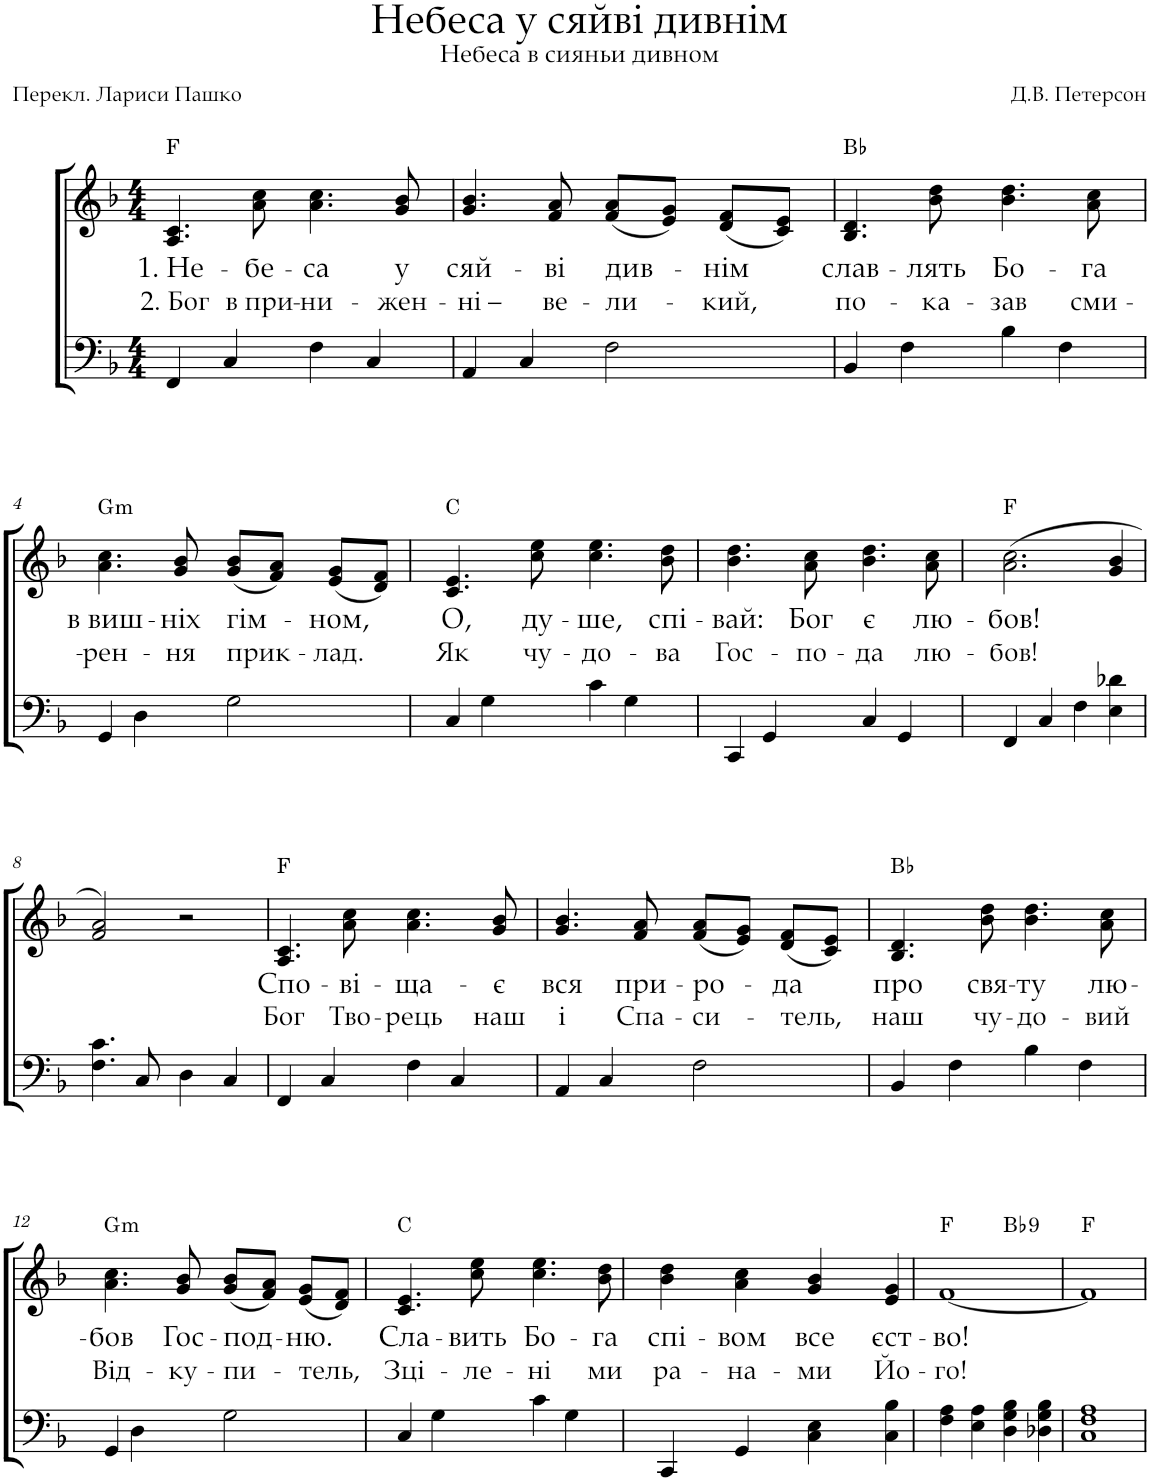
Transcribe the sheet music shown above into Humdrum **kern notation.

**kern	**kern	**text	**text	**harte
*part2	*part1	*part1	*part1	*part1
*staff2	*staff1	*staff1	*staff1	*
*I"Choir	*I"Choir	*	*	*
*I'Ch	*I'Ch	*	*	*
*clefF4	*clefG2	*	*	*
*k[b-]	*k[b-]	*	*	*
*M4/4	*M4/4	*	*	*
=1	=1	=1	=1	=1
!	!	!LO:LY:b	!LO:LY:b	!
4FF/	4.A/ 4.c/	1. Не-	2. Бог	F:maj
4C/	.	.	.	.
!	!	!LO:LY:b	!LO:LY:b	!
.	8a\ 8cc\	-бе-	в при-	.
!	!	!LO:LY:b	!LO:LY:b	!
4F\	4.a\ 4.cc\	-са	-ни-	.
4C/	.	.	.	.
!	!	!LO:LY:b	!LO:LY:b	!
.	8g/ 8b-/	у	-жен-	.
=2	=2	=2	=2	=2
!	!	!LO:LY:b	!LO:LY:b	!
4AA/	4.g/ 4.b-/	сяй-	-ні –	.
4C/	.	.	.	.
!	!	!LO:LY:b	!LO:LY:b	!
.	8f/ 8a/	-ві	ве-	.
!	!	!LO:LY:b	!LO:LY:b	!
2F\	(8f/ 8a/L	див-	-ли-	.
.	8e/ 8g/J)	.	.	.
!	!	!LO:LY:b	!LO:LY:b	!
.	(8d/ 8f/L	-нім	-кий,	.
.	8c/ 8e/J)	.	.	.
=3	=3	=3	=3	=3
!	!	!LO:LY:b	!LO:LY:b	!
4BB-/	4.B-/ 4.d/	слав-	по-	Bb:maj
4F\	.	.	.	.
!	!	!LO:LY:b	!LO:LY:b	!
.	8b-\ 8dd\	-лять	-ка-	.
!	!	!LO:LY:b	!LO:LY:b	!
4B-\	4.b-\ 4.dd\	Бо-	-зав	.
4F\	.	.	.	.
!	!	!LO:LY:b	!LO:LY:b	!
.	8a\ 8cc\	-га	сми-	.
!!LO:LB:g=z
=4	=4	=4	=4	=4
!	!	!LO:LY:b	!LO:LY:b	!LO:H:kt=m
4GG/	4.a\ 4.cc\	в виш-	-рен-	G:min
4D\	.	.	.	.
!	!	!LO:LY:b	!LO:LY:b	!
.	8g/ 8b-/	-ніх	-ня	.
!	!	!LO:LY:b	!LO:LY:b	!
2G\	(8g/ 8b-/L	гім-	прик-	.
.	8f/ 8a/J)	.	.	.
!	!	!LO:LY:b	!LO:LY:b	!
.	(8e/ 8g/L	-ном,	-лад.	.
.	8d/ 8f/J)	.	.	.
=5	=5	=5	=5	=5
!	!	!LO:LY:b	!LO:LY:b	!
4C/	4.c/ 4.e/	О,	Як	C:maj
4G\	.	.	.	.
!	!	!LO:LY:b	!LO:LY:b	!
.	8cc\ 8ee\	ду-	чу-	.
!	!	!LO:LY:b	!LO:LY:b	!
4c\	4.cc\ 4.ee\	-ше,	-до-	.
4G\	.	.	.	.
!	!	!LO:LY:b	!LO:LY:b	!
.	8b-\ 8dd\	спі-	-ва	.
=6	=6	=6	=6	=6
!	!	!LO:LY:b	!LO:LY:b	!
4CC/	4.b-\ 4.dd\	-вай:	Гос-	.
4GG/	.	.	.	.
!	!	!LO:LY:b	!LO:LY:b	!
.	8a\ 8cc\	Бог	-по-	.
!	!	!LO:LY:b	!LO:LY:b	!
4C/	4.b-\ 4.dd\	є	-да	.
4GG/	.	.	.	.
!	!	!LO:LY:b	!LO:LY:b	!
.	8a\ 8cc\	лю-	лю-	.
=7	=7	=7	=7	=7
!	!	!LO:LY:b	!LO:LY:b	!
4FF/	(2.a\ 2.cc\	-бов!	-бов!	F:maj
4C/	.	.	.	.
4F\	.	.	.	.
4E\ 4d-X\	4g/ 4b-/	.	.	.
!!LO:LB:g=z
=8	=8	=8	=8	=8
4.F\ 4.c\	2f/ 2a/)	.	.	.
8C/	.	.	.	.
4D\	2r	.	.	.
4C/	.	.	.	.
=9	=9	=9	=9	=9
!	!	!LO:LY:b	!LO:LY:b	!
4FF/	4.A/ 4.c/	Спо-	Бог	F:maj
4C/	.	.	.	.
!	!	!LO:LY:b	!LO:LY:b	!
.	8a\ 8cc\	-ві-	Тво-	.
!	!	!LO:LY:b	!LO:LY:b	!
4F\	4.a\ 4.cc\	-ща-	-рець	.
4C/	.	.	.	.
!	!	!LO:LY:b	!LO:LY:b	!
.	8g/ 8b-/	-є	наш	.
=10	=10	=10	=10	=10
!	!	!LO:LY:b	!LO:LY:b	!
4AA/	4.g/ 4.b-/	вся	і	.
4C/	.	.	.	.
!	!	!LO:LY:b	!LO:LY:b	!
.	8f/ 8a/	при-	Спа-	.
!	!	!LO:LY:b	!LO:LY:b	!
2F\	(8f/ 8a/L	-ро-	-си-	.
.	8e/ 8g/J)	.	.	.
!	!	!LO:LY:b	!LO:LY:b	!
.	(8d/ 8f/L	-да	-тель,	.
.	8c/ 8e/J)	.	.	.
=11	=11	=11	=11	=11
!	!	!LO:LY:b	!LO:LY:b	!
4BB-/	4.B-/ 4.d/	про	наш	Bb:maj
4F\	.	.	.	.
!	!	!LO:LY:b	!LO:LY:b	!
.	8b-\ 8dd\	свя-	чу-	.
!	!	!LO:LY:b	!LO:LY:b	!
4B-\	4.b-\ 4.dd\	-ту	-до-	.
4F\	.	.	.	.
!	!	!LO:LY:b	!LO:LY:b	!
.	8a\ 8cc\	лю-	-вий	.
!!LO:LB:g=z
=12	=12	=12	=12	=12
!	!	!LO:LY:b	!LO:LY:b	!LO:H:kt=m
4GG/	4.a\ 4.cc\	-бов	Від-	G:min
4D\	.	.	.	.
!	!	!LO:LY:b	!LO:LY:b	!
.	8g/ 8b-/	Гос-	-ку-	.
!	!	!LO:LY:b	!LO:LY:b	!
2G\	(8g/ 8b-/L	-под-	-пи-	.
.	8f/ 8a/J)	.	.	.
!	!	!LO:LY:b	!LO:LY:b	!
.	(8e/ 8g/L	-ню.	-тель,	.
.	8d/ 8f/J)	.	.	.
=13	=13	=13	=13	=13
!	!	!LO:LY:b	!LO:LY:b	!
4C/	4.c/ 4.e/	Сла-	Зці-	C:maj
4G\	.	.	.	.
!	!	!LO:LY:b	!LO:LY:b	!
.	8cc\ 8ee\	-вить	-ле-	.
!	!	!LO:LY:b	!LO:LY:b	!
4c\	4.cc\ 4.ee\	Бо-	-ні	.
4G\	.	.	.	.
!	!	!LO:LY:b	!LO:LY:b	!
.	8b-\ 8dd\	-га	ми	.
=14	=14	=14	=14	=14
!	!	!LO:LY:b	!LO:LY:b	!
4CC/	4b-\ 4dd\	спі-	ра-	.
!	!	!LO:LY:b	!LO:LY:b	!
4GG/	4a\ 4cc\	-вом	-на-	.
!	!	!LO:LY:b	!LO:LY:b	!
4C\ 4E\	4g/ 4b-/	все	-ми	.
!	!	!LO:LY:b	!LO:LY:b	!
4C\ 4B-\	4e/ 4g/	єст-	Йо-	.
=15	=15	=15	=15	=15
!	!	!LO:LY:b	!LO:LY:b	!
*	*^	*	*	*
4F\ 4A\	[1f	2ryy	-во!	-го!	F:maj
4E\ 4A\	.	.	.	.	.
!	!	!	!	!	!LO:H:kt=9
4D\ 4G\ 4B-\	.	2ryy	.	.	Bb:9
4D-X\ 4G\ 4B-\	.	.	.	.	.
*	*v	*v	*	*	*
=16	=16	=16	=16	=16
1C 1F 1A	1f]	.	.	F:maj
=	=	=	=	=
*-	*-	*-	*-	*-
